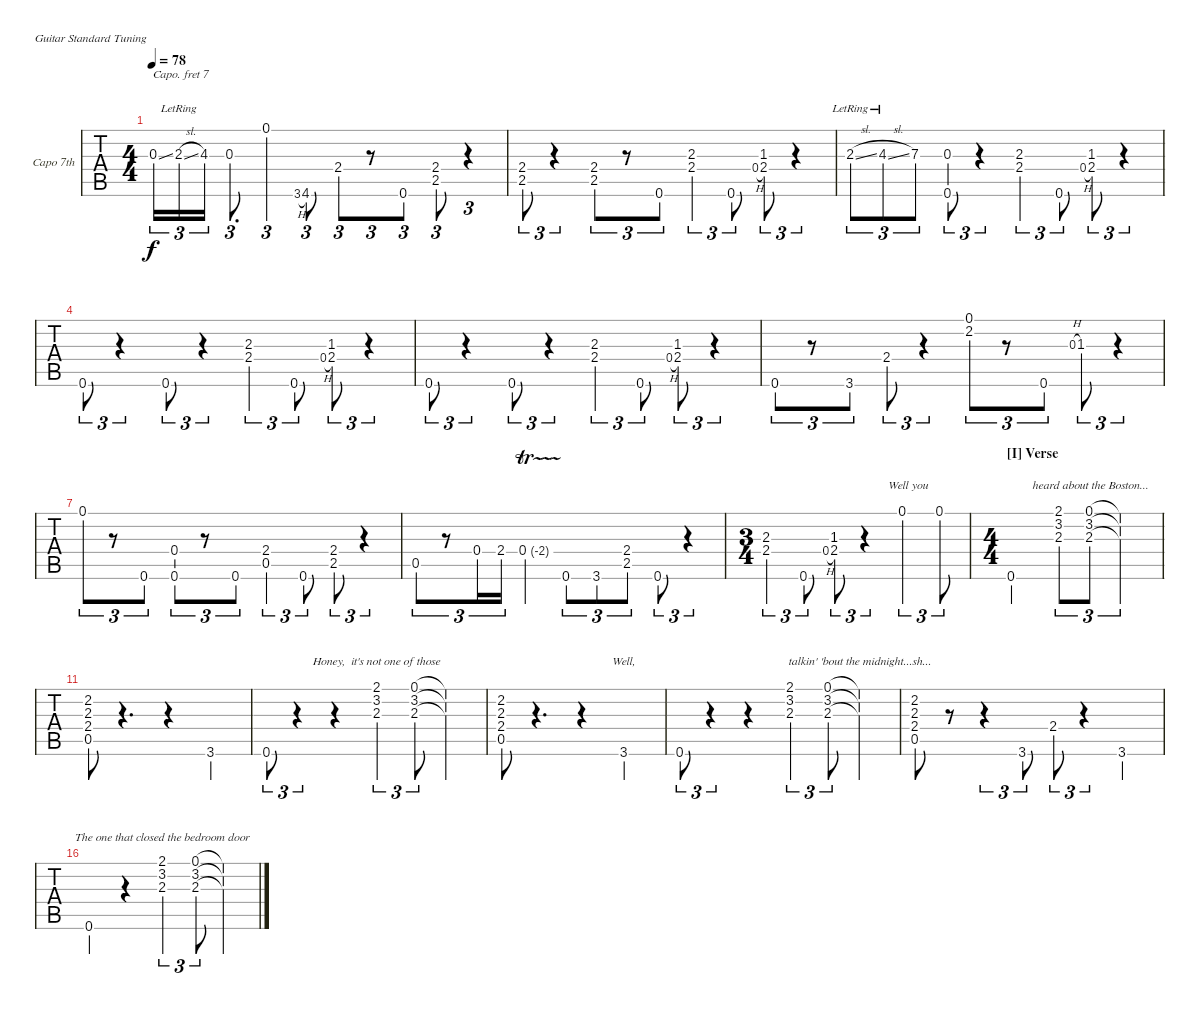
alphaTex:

\bracketExtendMode nobrackets
\firstSystemTrackNameOrientation horizontal
\otherSystemsTrackNameOrientation horizontal
\defaultBarNumberDisplay FirstOfSystem
\track ("Capo 7th" "Capo 7th") {instrument electricguitarclean}
\staff {tabs}
\capo 7
\tuning (E4 B3 G3 D3 A2 E2)
\ts (4 4)
\tempo 78
\clef g2
\ks b
0.3{ss}.16{tu (3 2) lyrics (0 "") lyrics (1 "") lyrics (2 "") lyrics (3 "") lyrics (4 "") dy f} 2.3{sl lr}.16{tu (3 2) lyrics (0 "") lyrics (1 "") lyrics (2 "") lyrics (3 "") lyrics (4 "")} 4.3.16{tu (3 2) lyrics (0 "") lyrics (1 "") lyrics (2 "") lyrics (3 "") lyrics (4 "")} 0.3.8{d tu (3 2) lyrics (0 "") lyrics (1 "") lyrics (2 "") lyrics (3 "") lyrics (4 "")} 0.1.4{tu (3 2) lyrics (0 "") lyrics (1 "") lyrics (2 "") lyrics (3 "") lyrics (4 "")} 3.6{h}.8{lyrics (0 "") lyrics (1 "") lyrics (2 "") lyrics (3 "") lyrics (4 "") gr} 4.6.8{tu (3 2) lyrics (0 "") lyrics (1 "") lyrics (2 "") lyrics (3 "") lyrics (4 "")} 2.4.8{tu (3 2) lyrics (0 "") lyrics (1 "") lyrics (2 "") lyrics (3 "") lyrics (4 "")} r.8{tu (3 2)} 0.6.8{tu (3 2) lyrics (0 "") lyrics (1 "") lyrics (2 "") lyrics (3 "") lyrics (4 "")} (2.4 2.5).8{tu (3 2) lyrics (0 "") lyrics (1 "") lyrics (2 "") lyrics (3 "") lyrics (4 "")} r.4{tu (3 2)} |
(2.4 2.5).8{tu (3 2) lyrics (0 "") lyrics (1 "") lyrics (2 "") lyrics (3 "") lyrics (4 "")} r.4{tu (3 2)} (2.4 2.5).8{tu (3 2) lyrics (0 "") lyrics (1 "") lyrics (2 "") lyrics (3 "") lyrics (4 "")} r.8{tu (3 2)} 0.6.8{tu (3 2) lyrics (0 "") lyrics (1 "") lyrics (2 "") lyrics (3 "") lyrics (4 "")} (2.3 2.4).4{tu (3 2) lyrics (0 "") lyrics (1 "") lyrics (2 "") lyrics (3 "") lyrics (4 "")} 0.6.8{tu (3 2) lyrics (0 "") lyrics (1 "") lyrics (2 "") lyrics (3 "") lyrics (4 "")} 0.4{h}.8{lyrics (0 "") lyrics (1 "") lyrics (2 "") lyrics (3 "") lyrics (4 "") gr} (1.3 2.4).8{tu (3 2) lyrics (0 "") lyrics (1 "") lyrics (2 "") lyrics (3 "") lyrics (4 "")} r.4{tu (3 2)} |
2.3{sl lr}.8{tu (3 2) lyrics (0 "") lyrics (1 "") lyrics (2 "") lyrics (3 "") lyrics (4 "")} 4.3{sl lr}.8{tu (3 2) lyrics (0 "") lyrics (1 "") lyrics (2 "") lyrics (3 "") lyrics (4 "")} 7.3.8{tu (3 2) lyrics (0 "") lyrics (1 "") lyrics (2 "") lyrics (3 "") lyrics (4 "")} (0.6 0.3).8{tu (3 2) lyrics (0 "") lyrics (1 "") lyrics (2 "") lyrics (3 "") lyrics (4 "")} r.4{tu (3 2)} (2.3 2.4).4{tu (3 2) lyrics (0 "") lyrics (1 "") lyrics (2 "") lyrics (3 "") lyrics (4 "")} 0.6.8{tu (3 2) lyrics (0 "") lyrics (1 "") lyrics (2 "") lyrics (3 "") lyrics (4 "")} 0.4{h}.8{lyrics (0 "") lyrics (1 "") lyrics (2 "") lyrics (3 "") lyrics (4 "") gr} (1.3 2.4).8{tu (3 2) lyrics (0 "") lyrics (1 "") lyrics (2 "") lyrics (3 "") lyrics (4 "")} r.4{tu (3 2)} |
0.6.8{tu (3 2) lyrics (0 "") lyrics (1 "") lyrics (2 "") lyrics (3 "") lyrics (4 "")} r.4{tu (3 2)} 0.6.8{tu (3 2) lyrics (0 "") lyrics (1 "") lyrics (2 "") lyrics (3 "") lyrics (4 "")} r.4{tu (3 2)} (2.3 2.4).4{tu (3 2) lyrics (0 "") lyrics (1 "") lyrics (2 "") lyrics (3 "") lyrics (4 "")} 0.6.8{tu (3 2) lyrics (0 "") lyrics (1 "") lyrics (2 "") lyrics (3 "") lyrics (4 "")} 0.4{h}.8{lyrics (0 "") lyrics (1 "") lyrics (2 "") lyrics (3 "") lyrics (4 "") gr} (1.3 2.4).8{tu (3 2) lyrics (0 "") lyrics (1 "") lyrics (2 "") lyrics (3 "") lyrics (4 "")} r.4{tu (3 2)} |
0.6.8{tu (3 2) lyrics (0 "") lyrics (1 "") lyrics (2 "") lyrics (3 "") lyrics (4 "")} r.4{tu (3 2)} 0.6.8{tu (3 2) lyrics (0 "") lyrics (1 "") lyrics (2 "") lyrics (3 "") lyrics (4 "")} r.4{tu (3 2)} (2.3 2.4).4{tu (3 2) lyrics (0 "") lyrics (1 "") lyrics (2 "") lyrics (3 "") lyrics (4 "")} 0.6.8{tu (3 2) lyrics (0 "") lyrics (1 "") lyrics (2 "") lyrics (3 "") lyrics (4 "")} 0.4{h}.8{lyrics (0 "") lyrics (1 "") lyrics (2 "") lyrics (3 "") lyrics (4 "") gr} (1.3 2.4).8{tu (3 2) lyrics (0 "") lyrics (1 "") lyrics (2 "") lyrics (3 "") lyrics (4 "")} r.4{tu (3 2)} |
0.6.8{tu (3 2) lyrics (0 "") lyrics (1 "") lyrics (2 "") lyrics (3 "") lyrics (4 "")} r.8{tu (3 2)} 3.6.8{tu (3 2) lyrics (0 "") lyrics (1 "") lyrics (2 "") lyrics (3 "") lyrics (4 "")} 2.4.8{tu (3 2) lyrics (0 "") lyrics (1 "") lyrics (2 "") lyrics (3 "") lyrics (4 "")} r.4{tu (3 2)} (0.1 2.2).8{tu (3 2) lyrics (0 "") lyrics (1 "") lyrics (2 "") lyrics (3 "") lyrics (4 "")} r.8{tu (3 2)} 0.6.8{tu (3 2) lyrics (0 "") lyrics (1 "") lyrics (2 "") lyrics (3 "") lyrics (4 "")} 0.3{h}.8{lyrics (0 "") lyrics (1 "") lyrics (2 "") lyrics (3 "") lyrics (4 "") gr} 1.3.8{tu (3 2) lyrics (0 "") lyrics (1 "") lyrics (2 "") lyrics (3 "") lyrics (4 "")} r.4{tu (3 2)} |
0.1.8{tu (3 2) lyrics (0 "") lyrics (1 "") lyrics (2 "") lyrics (3 "") lyrics (4 "")} r.8{tu (3 2)} 0.6.8{tu (3 2) lyrics (0 "") lyrics (1 "") lyrics (2 "") lyrics (3 "") lyrics (4 "")} (0.4 0.6).8{tu (3 2) lyrics (0 "") lyrics (1 "") lyrics (2 "") lyrics (3 "") lyrics (4 "")} r.8{tu (3 2)} 0.6.8{tu (3 2) lyrics (0 "") lyrics (1 "") lyrics (2 "") lyrics (3 "") lyrics (4 "")} (2.4 0.5).4{tu (3 2) lyrics (0 "") lyrics (1 "") lyrics (2 "") lyrics (3 "") lyrics (4 "")} 0.6.8{tu (3 2) lyrics (0 "") lyrics (1 "") lyrics (2 "") lyrics (3 "") lyrics (4 "")} (2.4 2.5).8{tu (3 2) lyrics (0 "") lyrics (1 "") lyrics (2 "") lyrics (3 "") lyrics (4 "")} r.4{tu (3 2)} |
0.5.8{tu (3 2) lyrics (0 "") lyrics (1 "") lyrics (2 "") lyrics (3 "") lyrics (4 "")} r.8{tu (3 2)} 0.4.16{tu (3 2) lyrics (0 "") lyrics (1 "") lyrics (2 "") lyrics (3 "") lyrics (4 "")} 2.4.16{tu (3 2) lyrics (0 "") lyrics (1 "") lyrics (2 "") lyrics (3 "") lyrics (4 "")} 0.4{tr (-2 16)}.4{lyrics (0 "") lyrics (1 "") lyrics (2 "") lyrics (3 "") lyrics (4 "")} 0.6.8{tu (3 2) lyrics (0 "") lyrics (1 "") lyrics (2 "") lyrics (3 "") lyrics (4 "")} 3.6.8{tu (3 2) lyrics (0 "") lyrics (1 "") lyrics (2 "") lyrics (3 "") lyrics (4 "")} (2.4 2.5).8{tu (3 2) lyrics (0 "") lyrics (1 "") lyrics (2 "") lyrics (3 "") lyrics (4 "")} 0.6.8{tu (3 2) lyrics (0 "") lyrics (1 "") lyrics (2 "") lyrics (3 "") lyrics (4 "")} r.4{tu (3 2)} |
\ts (3 4)
\beaming (8 2 2 2)
(2.3 2.4).4{tu (3 2) lyrics (0 "") lyrics (1 "") lyrics (2 "") lyrics (3 "") lyrics (4 "")} 0.6.8{tu (3 2) lyrics (0 "") lyrics (1 "") lyrics (2 "") lyrics (3 "") lyrics (4 "")} 0.4{h}.8{lyrics (0 "") lyrics (1 "") lyrics (2 "") lyrics (3 "") lyrics (4 "") gr} (1.3 2.4).8{tu (3 2) lyrics (0 "") lyrics (1 "") lyrics (2 "") lyrics (3 "") lyrics (4 "")} r.4{tu (3 2)} 0.1.4{tu (3 2) lyrics (0 "") lyrics (1 "") lyrics (2 "") lyrics (3 "    Well you") lyrics (4 "")} 0.1.8{tu (3 2) lyrics (0 "") lyrics (1 "") lyrics (2 "") lyrics (3 "") lyrics (4 "")} |
\ts (4 4)
\beaming (8 2 2 2 2)
\section ("I" "Verse")
0.6.2{lyrics (0 "") lyrics (1 "") lyrics (2 "") lyrics (3 "") lyrics (4 "")} (2.1 3.2 2.3).8{tu (3 2) lyrics (0 "") lyrics (1 "") lyrics (2 "") lyrics (3 "") lyrics (4 "")} (0.1 3.2 2.3).8{tu (3 2) lyrics (0 "") lyrics (1 "") lyrics (2 "") lyrics (3 " heard about the Boston...") lyrics (4 "")} (0.1{t} 3.2{t} 2.3{t}).2{tu (3 2) lyrics (0 "") lyrics (1 "") lyrics (2 "") lyrics (3 "") lyrics (4 "")} |
(2.2 2.3 2.4 0.5).8{lyrics (0 "") lyrics (1 "") lyrics (2 "") lyrics (3 "") lyrics (4 "")} r.4{d} r.4 3.6.4{lyrics (0 "") lyrics (1 "") lyrics (2 "") lyrics (3 "") lyrics (4 "")} |
0.6.8{tu (3 2) lyrics (0 "") lyrics (1 "") lyrics (2 "") lyrics (3 "") lyrics (4 "")} r.4{tu (3 2)} r.4 (2.1 3.2 2.3).4{tu (3 2) lyrics (0 "") lyrics (1 "") lyrics (2 "") lyrics (3 "Honey,  it's not one of those  ") lyrics (4 "")} (0.1 3.2 2.3).8{tu (3 2) lyrics (0 "") lyrics (1 "") lyrics (2 "") lyrics (3 "") lyrics (4 "")} (0.1{t} 3.2{t} 2.3{t}).4{lyrics (0 "") lyrics (1 "") lyrics (2 "") lyrics (3 "") lyrics (4 "")} |
(2.2 2.3 2.4 0.5).8{lyrics (0 "") lyrics (1 "") lyrics (2 "") lyrics (3 "") lyrics (4 "")} r.4{d} r.4 3.6.4{lyrics (0 "") lyrics (1 "") lyrics (2 "") lyrics (3 "Well,") lyrics (4 "")} |
\scale
0.26447 0.6.8{tu (3 2) lyrics (0 "") lyrics (1 "") lyrics (2 "") lyrics (3 "") lyrics (4 "")} r.4{tu (3 2)} r.4 (2.1 3.2 2.3).4{tu (3 2) lyrics (0 "") lyrics (1 "") lyrics (2 "") lyrics (3 "") lyrics (4 "")} (0.1 3.2 2.3).8{tu (3 2) lyrics (0 "") lyrics (1 "") lyrics (2 "") lyrics (3 "") lyrics (4 "")} (0.1{t} 3.2{t} 2.3{t}).4{lyrics (0 "") lyrics (1 "") lyrics (2 "") lyrics (3 " talkin' 'bout the midnight...sh...") lyrics (4 "")} |
\scale
0.232623 (2.2 2.3 2.4 0.5).8{lyrics (0 "") lyrics (1 "") lyrics (2 "") lyrics (3 "") lyrics (4 "")} r.8 r.4{tu (3 2)} 3.6.8{tu (3 2) lyrics (0 "") lyrics (1 "") lyrics (2 "") lyrics (3 "") lyrics (4 "")} 2.4.8{tu (3 2) lyrics (0 "") lyrics (1 "") lyrics (2 "") lyrics (3 "") lyrics (4 "")} r.4{tu (3 2)} 3.6.4{lyrics (0 "") lyrics (1 "") lyrics (2 "") lyrics (3 "") lyrics (4 "")} |
\scale
0.213237 0.6.4{lyrics (0 "") lyrics (1 "") lyrics (2 "") lyrics (3 "") lyrics (4 "")} r.4 (2.1 3.2 2.3).4{tu (3 2) lyrics (0 "") lyrics (1 "") lyrics (2 "") lyrics (3 "The one that closed the bedroom door") lyrics (4 "")} (0.1 3.2 2.3).8{tu (3 2) lyrics (0 "") lyrics (1 "") lyrics (2 "") lyrics (3 "") lyrics (4 "")} (0.1{t} 3.2{t} 2.3{t}).4{lyrics (0 "") lyrics (1 "") lyrics (2 "") lyrics (3 "") lyrics (4 "")}
